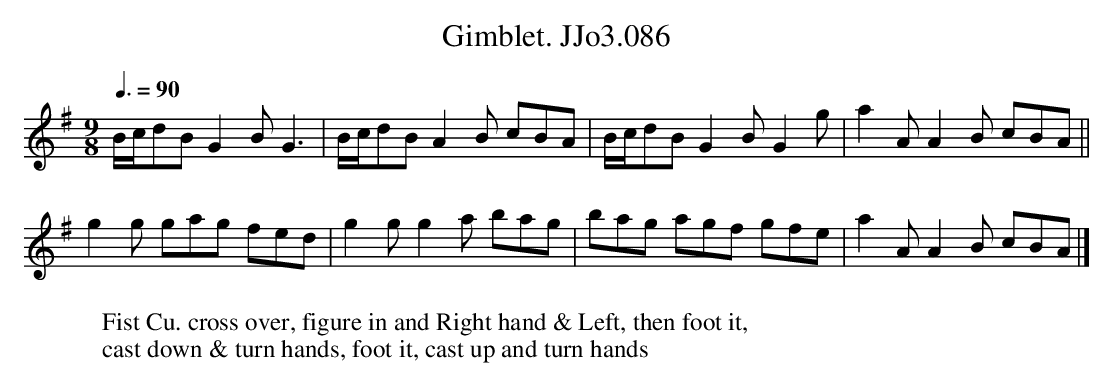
X:1
T:Gimblet. JJo3.086
M:9/8
L:1/8
Q:3/8=90
K:G
B/c/dB G2B G3 | B/c/dB A2B cBA | B/c/dB G2B G2g | a2A A2B cBA ||
g2 g gag fed | g2 g g2a bag | bag agf gfe | a2A A2B cBA |]
W:Fist Cu. cross over, figure in and Right hand & Left, then foot it,
W:cast down & turn hands, foot it, cast up and turn hands
